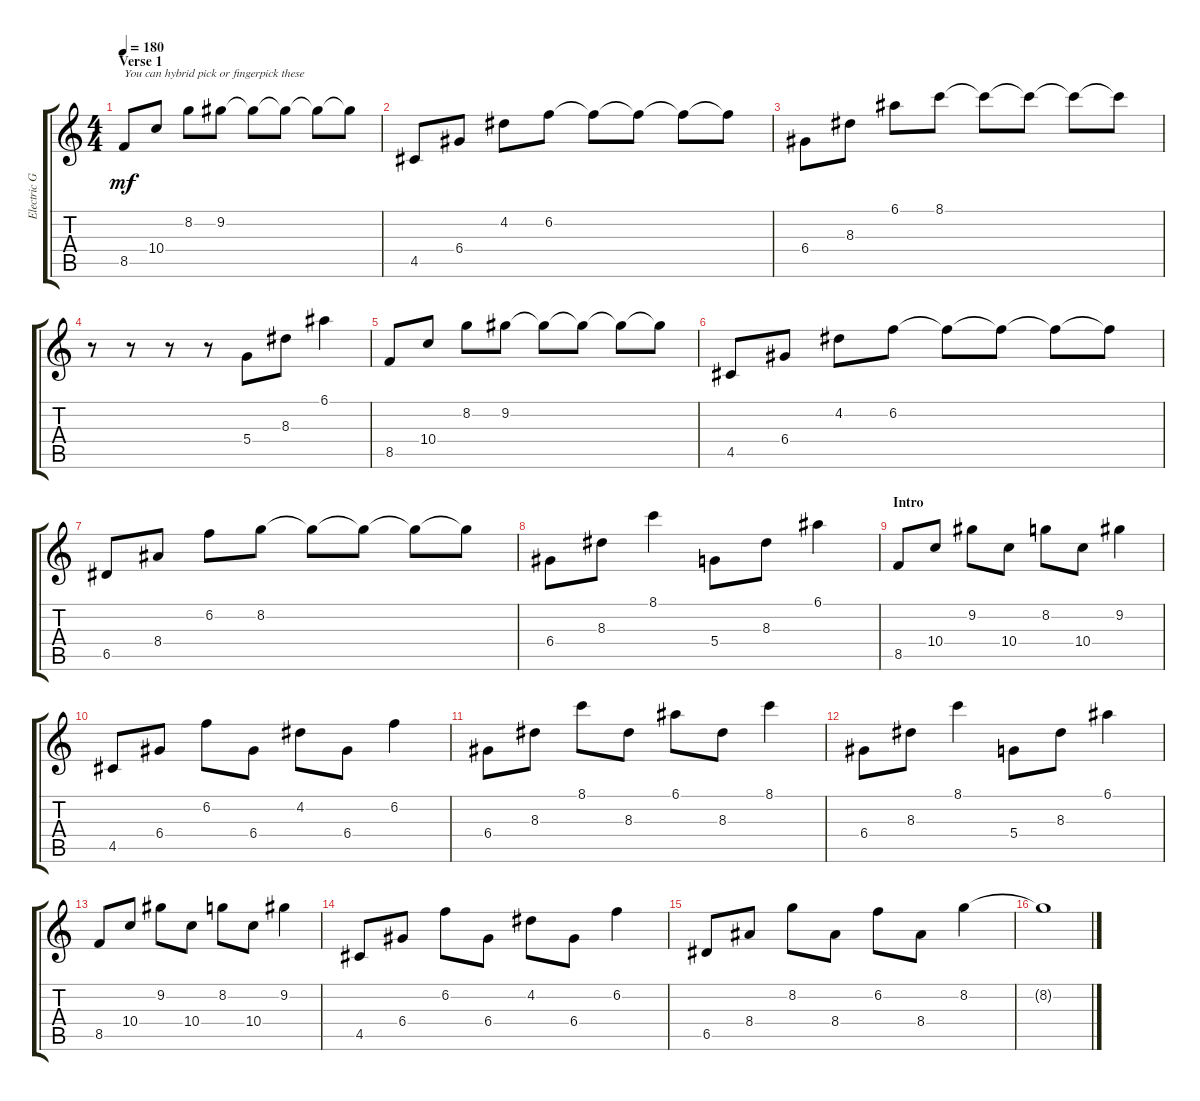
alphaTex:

\track ("Electric Guitar" "Electric G") {instrument electricguitarclean}
\staff {score tabs}
\tuning (E4 B3 G3 D3 A2 E2) {hide}
\ts (4 4)
\section ("" "Verse 1")
\tempo 180
\clef g2
\ks c
8.5.8{txt "You can hybrid pick or fingerpick these" dy mf instrument electricguitarclean} 10.4.8 8.2.8 9.2.8 9.2{t}.8 9.2{t}.8 9.2{t}.8 9.2{t}.8 |
4.5.8 6.4.8 4.2.8 6.2.8 6.2{t}.8 6.2{t}.8 6.2{t}.8 6.2{t}.8 |
6.4.8 8.3.8 6.1.8 8.1.8 8.1{t}.8 8.1{t}.8 8.1{t}.8 8.1{t}.8 |
r.8 r.8 r.8 r.8 5.4.8 8.3.8 6.1.4 |
8.5.8 10.4.8 8.2.8 9.2.8 9.2{t}.8 9.2{t}.8 9.2{t}.8 9.2{t}.8 |
4.5.8 6.4.8 4.2.8 6.2.8 6.2{t}.8 6.2{t}.8 6.2{t}.8 6.2{t}.8 |
6.5.8 8.4.8 6.2.8 8.2.8 8.2{t}.8 8.2{t}.8 8.2{t}.8 8.2{t}.8 |
6.4.8 8.3.8 8.1.4 5.4.8 8.3.8 6.1.4 |
\section ("" "Intro")
8.5.8 10.4.8 9.2.8 10.4.8 8.2.8 10.4.8 9.2.4 |
4.5.8 6.4.8 6.2.8 6.4.8 4.2.8 6.4.8 6.2.4 |
6.4.8 8.3.8 8.1.8 8.3.8 6.1.8 8.3.8 8.1.4 |
6.4.8 8.3.8 8.1.4 5.4.8 8.3.8 6.1.4 |
8.5.8 10.4.8 9.2.8 10.4.8 8.2.8 10.4.8 9.2.4 |
4.5.8 6.4.8 6.2.8 6.4.8 4.2.8 6.4.8 6.2.4 |
6.5.8 8.4.8 8.2.8 8.4.8 6.2.8 8.4.8 8.2.4 |
8.2{t}.1
